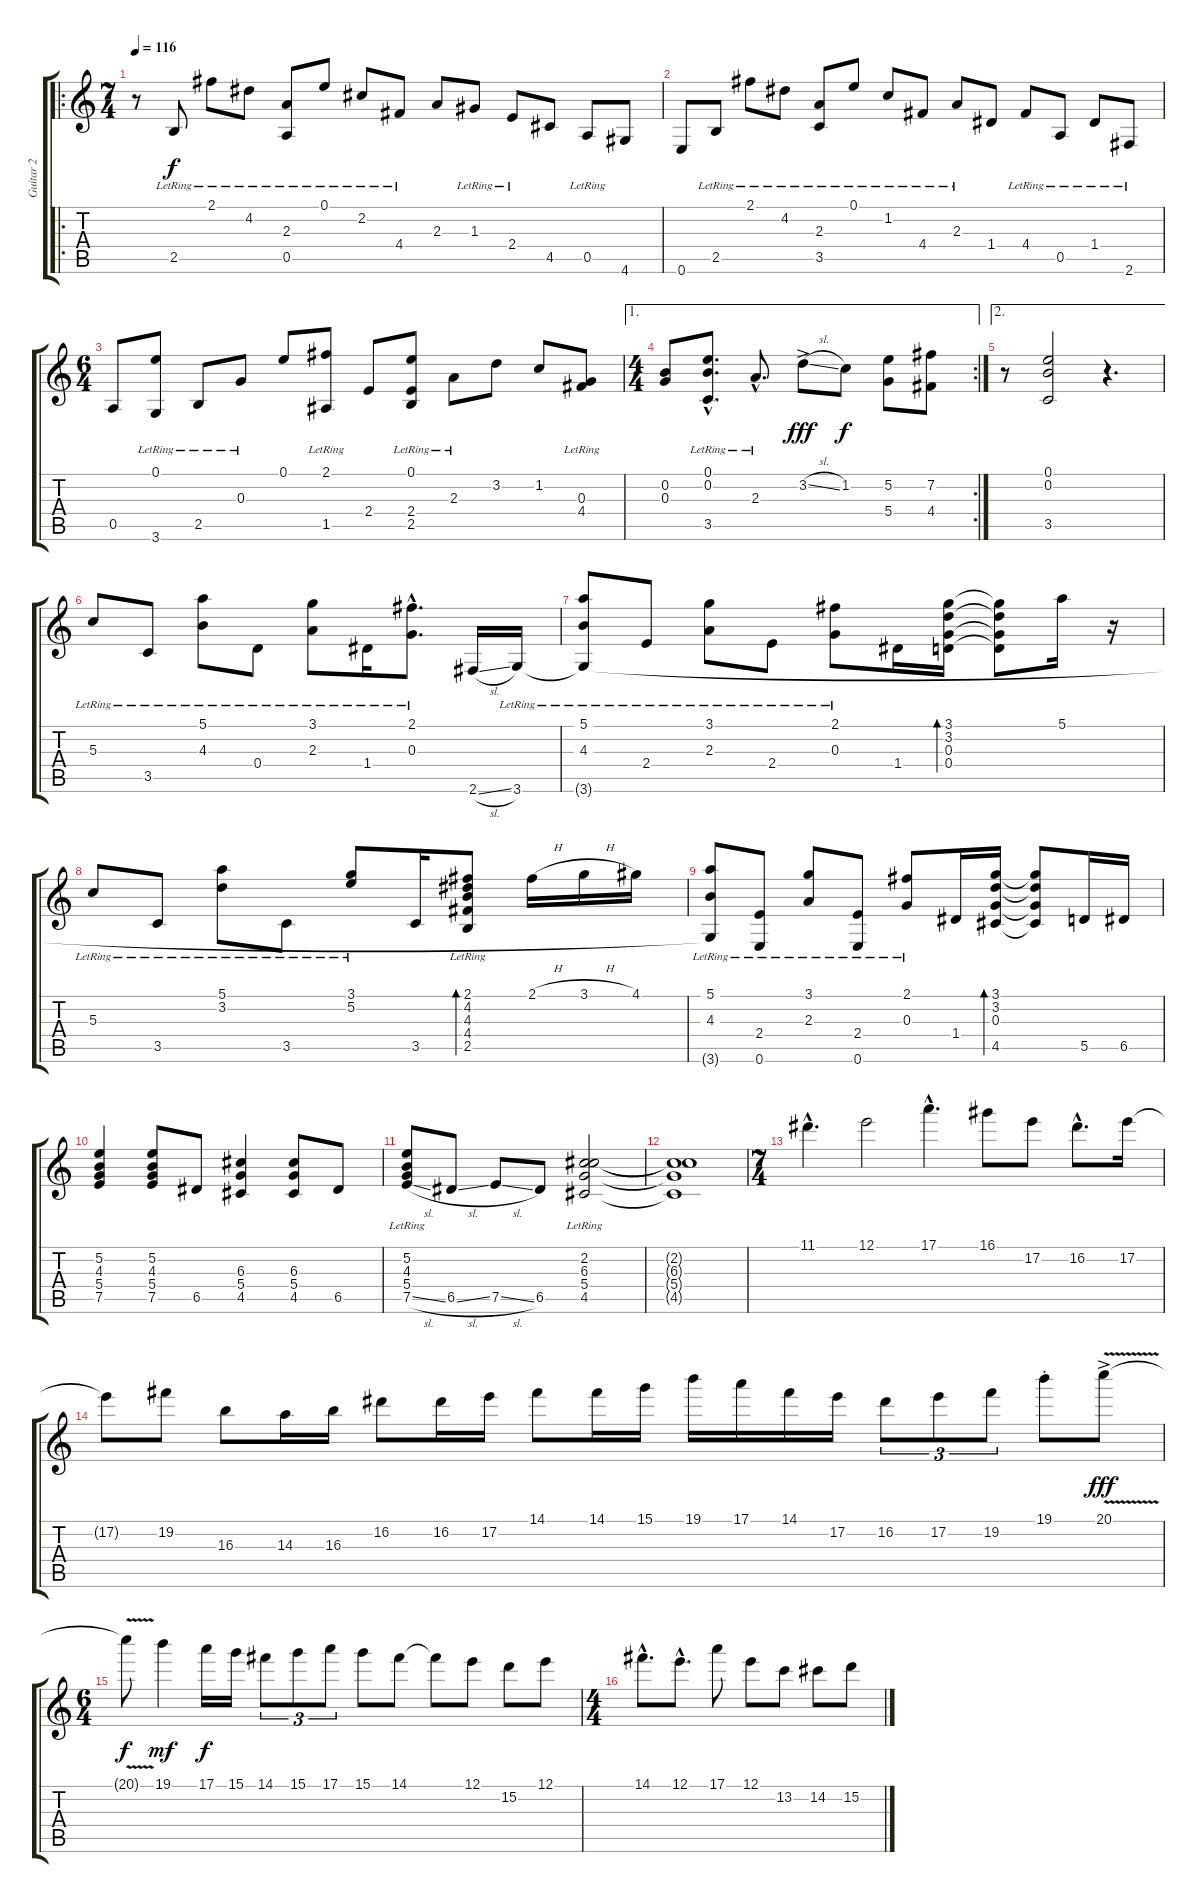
\track ("Guitar 2" "Guitar 2") {instrument electricguitarjazz}
\staff {score tabs}
\tuning (E4 B3 G3 D3 A2 E2) {hide}
\ro
\ts (7 4)
\tempo 116
\clef g2
\ks c
r.8{dy f instrument electricguitarjazz} 2.5{lr}.8{volume 10} 2.1{lr}.8 4.2{lr}.8 (2.3{lr} 0.5{lr}).8 0.1{lr}.8 2.2{lr}.8 4.4{lr}.8 2.3.8 1.3{lr}.8 2.4{lr}.8 4.5.8 0.5{lr}.8 4.6.8 |
0.6.8 2.5{lr}.8 2.1{lr}.8 4.2{lr}.8 (2.3{lr} 3.5{lr}).8 0.1{lr}.8 1.2{lr}.8 4.4{lr}.8 2.3{lr}.8 1.4.8 4.4{lr}.8 0.5{lr}.8 1.4{lr}.8 2.6{lr}.8 |
\ts (6 4)
0.5.8 (0.1{lr} 3.6{lr}).8 2.5{lr}.8 0.3{lr}.8 0.1.8 (2.1{lr} 1.5{lr}).8 2.4.8 (0.1{lr} 2.4{lr} 2.5{lr}).8 2.3{lr}.8 3.2.8 1.2.8 (0.3 4.4{lr}).8 |
\ae 1
\rc 2
\ts (4 4)
(0.2 0.3).8 (0.1{hac lr} 0.2{hac lr} 3.5{hac lr}).8{d} 2.3{hac lr}.8{d} 3.2{sl ac}.8{dy fff} 1.2.8{dy f} (5.2 5.4).8 (7.2 4.4).8 |
\ae 2
r.8 (0.1 0.2 3.5).2 r.4{d} |
5.3{lr}.8{volume 7 instrument electricguitarmuted} 3.5{lr}.8 (5.1{lr} 4.3{lr}).8 0.4{lr}.8 (3.1{lr} 2.3{lr}).8 1.4{lr}.16 (2.1{hac lr} 0.3{hac lr}).8{d} 2.6{sl}.16 3.6{lr}.16 |
(5.1{lr} 4.3{lr} 3.6{t}).8 2.4{lr}.8 (3.1{lr} 2.3{lr}).8 2.4{lr}.8 (2.1{lr} 0.3{lr}).8 1.4.16 (3.1 3.2 0.3 0.4).16{bd 60} (3.1{t} 3.2{t} 0.3{t} 0.4{t}).8 5.1.16 r.16 |
5.3{lr}.8 3.5{lr}.8 (5.1{lr} 3.2{lr}).8 3.5{lr}.8 (3.1{lr} 5.2{lr}).8 3.5.16 (2.1 4.2{lr} 4.3{lr} 4.4{lr} 2.5{lr}).8{bd 60} 2.1{h}.16 3.1{h}.16 4.1.16 |
(5.1{lr} 4.3{lr} 3.6{t}).8 (2.4{lr} 0.6{lr}).8 (3.1{lr} 2.3{lr}).8 (2.4 0.6{lr}).8 (2.1{lr} 0.3{lr}).8 1.4.16 (3.1 3.2 0.3 4.5).16{bd 60} (3.1{t} 3.2{t} 0.3{t} 4.5{t}).8 5.5.16 6.5.16 |
(5.2 4.3 5.4 7.5).4 (5.2 4.3 5.4 7.5).8 6.5.8 (6.3 5.4 4.5).4 (6.3 5.4 4.5).8 6.5.8 |
(5.2{lr} 4.3{lr} 5.4{lr} 7.5{sl}).8 6.5{sl}.8 7.5{sl}.8 6.5.8 (2.2{lr} 6.3{lr} 5.4{lr} 4.5{lr}).2 |
(2.2{t} 6.3{t} 5.4{t} 4.5{t}).1 |
\ts (7 4)
11.1{hac}.4{d volume 16 instrument electricguitarjazz} 12.1.2 17.1{hac}.4{d} 16.1.8 17.2.8 16.2{hac}.8{d} 17.2.16 |
17.2{t}.8 19.2.8 16.3.8 14.3.16 16.3.16 16.2.8 16.2.16 17.2.16 14.1.8 14.1.16 15.1.16 19.1.16 17.1.16 14.1.16 17.2.16 16.2.8{tu (3 2)} 17.2.8{tu (3 2)} 19.2.8{tu (3 2)} 19.1{st}.8 20.1{v ac}.8{dy fff} |
\ts (6 4)
20.1{t}.8{dy f} 19.1.4{dy mf} 17.1.16{dy f} 15.1.16 14.1.8{tu (3 2)} 15.1.8{tu (3 2)} 17.1.8{tu (3 2)} 15.1.8 14.1.8 14.1{t}.8 12.1.8 15.2.8 12.1.8 |
\ts (4 4)
14.1{hac}.8{d} 12.1{hac}.8{d} 17.1.8 12.1.8 13.2.8 14.2.8 15.2.8
